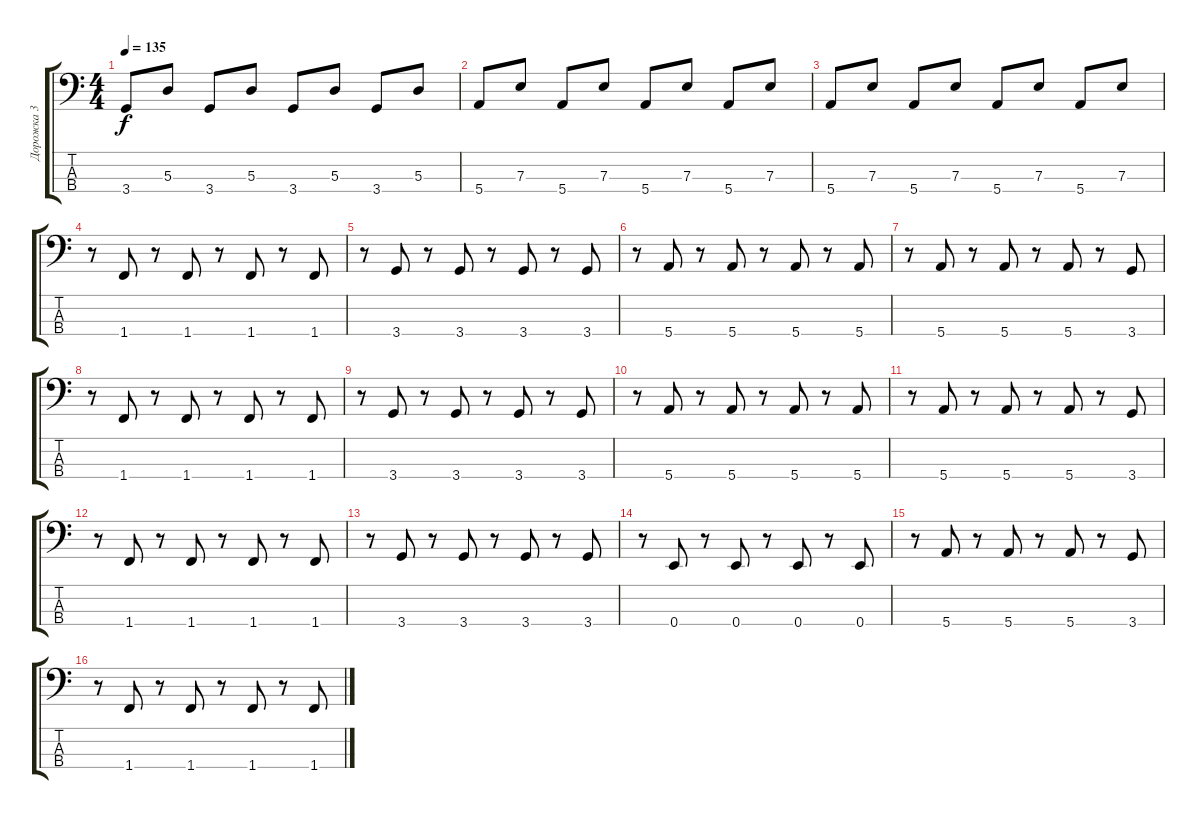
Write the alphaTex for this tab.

\track ("Дорожка 3" "Дорожка 3") {instrument synthbass2}
\staff {score tabs}
\tuning (G2 D2 A1 E1) {hide}
\ts (4 4)
\tempo 135
\clef f4
\ks c
3.4.8{dy f} 5.3.8 3.4.8 5.3.8 3.4.8 5.3.8 3.4.8 5.3.8 |
5.4.8 7.3.8 5.4.8 7.3.8 5.4.8 7.3.8 5.4.8 7.3.8 |
5.4.8 7.3.8 5.4.8 7.3.8 5.4.8 7.3.8 5.4.8 7.3.8 |
r.8 1.4.8 r.8 1.4.8 r.8 1.4.8 r.8 1.4.8 |
r.8 3.4.8 r.8 3.4.8 r.8 3.4.8 r.8 3.4.8 |
r.8 5.4.8 r.8 5.4.8 r.8 5.4.8 r.8 5.4.8 |
r.8 5.4.8 r.8 5.4.8 r.8 5.4.8 r.8 3.4.8 |
r.8 1.4.8 r.8 1.4.8 r.8 1.4.8 r.8 1.4.8 |
r.8 3.4.8 r.8 3.4.8 r.8 3.4.8 r.8 3.4.8 |
r.8 5.4.8 r.8 5.4.8 r.8 5.4.8 r.8 5.4.8 |
r.8 5.4.8 r.8 5.4.8 r.8 5.4.8 r.8 3.4.8 |
r.8 1.4.8 r.8 1.4.8 r.8 1.4.8 r.8 1.4.8 |
r.8 3.4.8 r.8 3.4.8 r.8 3.4.8 r.8 3.4.8 |
r.8 0.4.8 r.8 0.4.8 r.8 0.4.8 r.8 0.4.8 |
r.8 5.4.8 r.8 5.4.8 r.8 5.4.8 r.8 3.4.8 |
r.8 1.4.8 r.8 1.4.8 r.8 1.4.8 r.8 1.4.8
